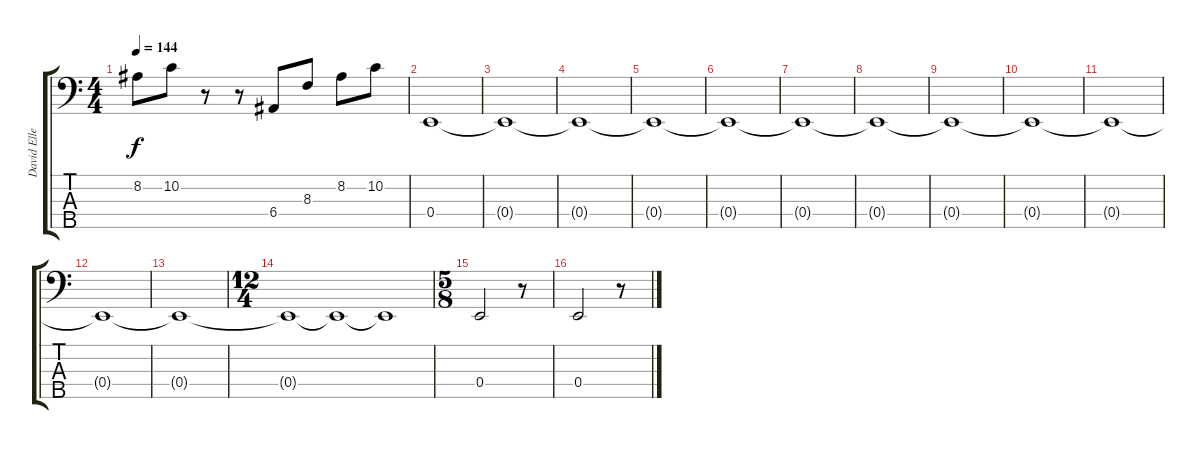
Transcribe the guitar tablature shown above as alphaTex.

\track ("David Ellefson" "David Elle") {instrument acousticguitarnylon}
\staff {score tabs}
\tuning (G2 D2 A1 E1 B0) {hide}
\ts (4 4)
\tempo 144
\clef f4
\ks c
8.2.8{dy f} 10.2.8 r.8 r.8 6.4.8 8.3.8 8.2.8 10.2.8 |
0.4.1 |
0.4{t}.1 |
0.4{t}.1 |
0.4{t}.1 |
0.4{t}.1 |
0.4{t}.1 |
0.4{t}.1 |
0.4{t}.1 |
0.4{t}.1 |
0.4{t}.1 |
0.4{t}.1 |
0.4{t}.1 |
\ts (12 4)
0.4{t}.1 0.4{t}.1 0.4{t}.1 |
\ts (5 8)
0.4.2 r.8 |
0.4.2{volume 15} r.8
